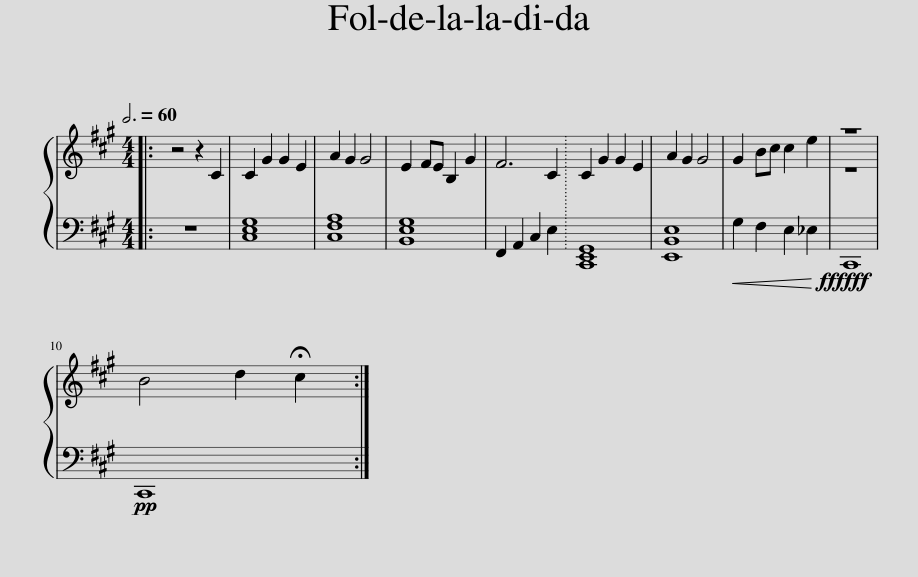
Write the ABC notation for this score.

X:1
%%score { 1 | 2 }
L:1/8
Q:3/4=60
M:4/4
I:linebreak $
K:A
V:1 treble
V:2 bass
V:1
|: z4 z2 C2 | C2 G2 G2 E2 | A2 G2 G4 | E2 FE B,2 G2 | F6 C2 | %5
 C2 G2 G2 E2 | A2 G2 G4 | G2 Bc c2 e2 | z8 |$ B4 d2 !fermata!c2 :| %10
V:2
|: z8 | [C,E,G,]8 | [C,F,A,]8 | [B,,E,G,]8 | F,,2 A,,2 C,2 E,2 | %5
 [C,,E,,G,,]8 | [E,,B,,E,]8 |!<(! G,2 F,2 E,2 _E,2!<)! | C,,8 |$!pp! C,,8 :| %10
